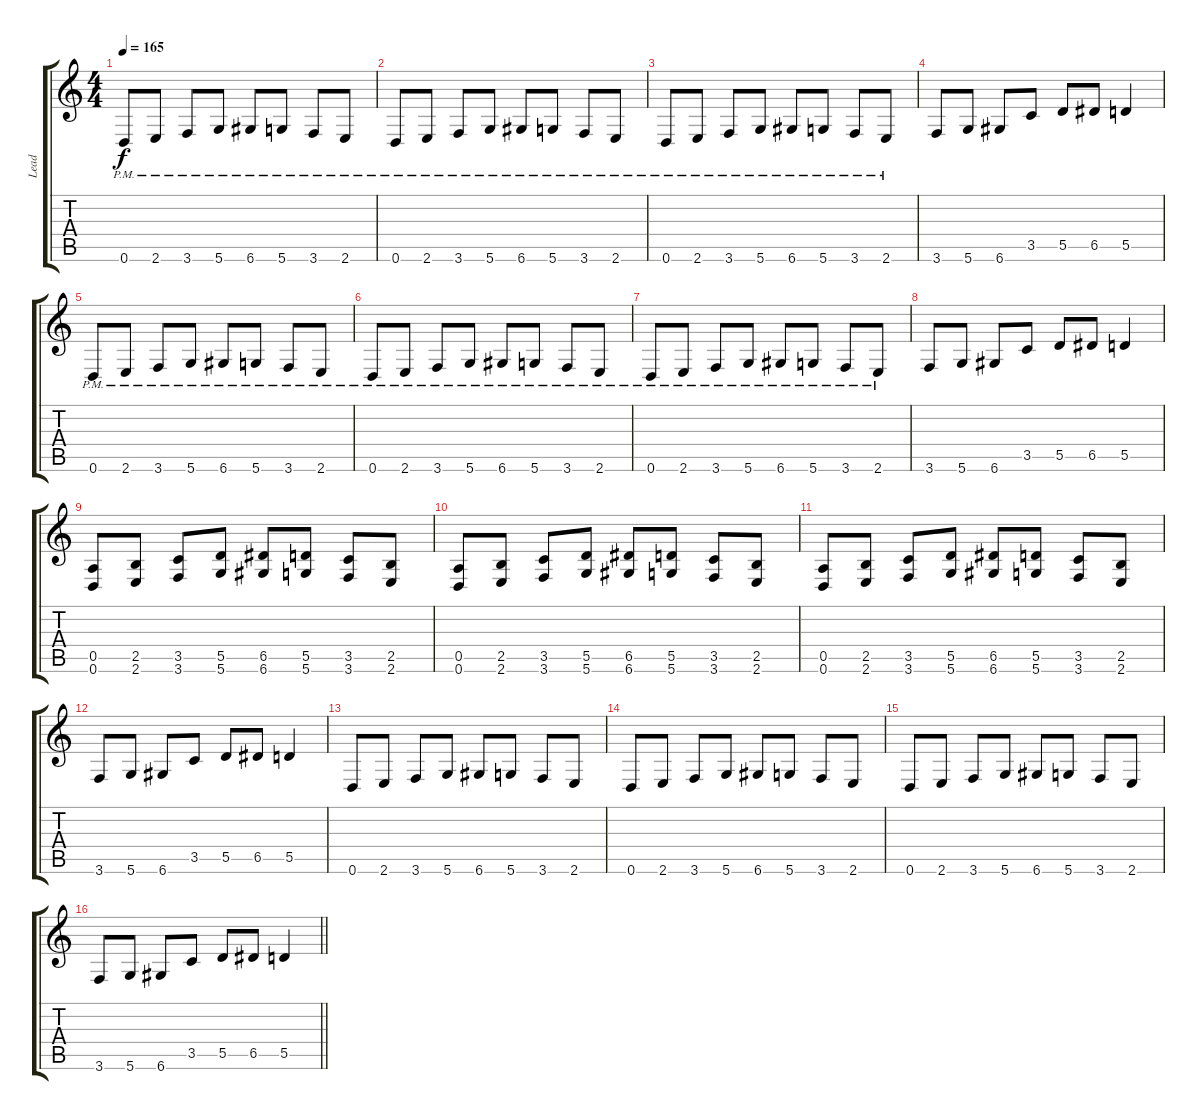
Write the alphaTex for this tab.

\track ("Lead" "Lead") {instrument distortionguitar}
\staff {score tabs}
\tuning (E4 B3 G3 D3 A2 D2) {hide}
\ts (4 4)
\tempo 165
\clef g2
\ks c
0.6{pm}.8{dy f} 2.6{pm}.8 3.6{pm}.8 5.6{pm}.8 6.6{pm}.8 5.6{pm}.8 3.6{pm}.8 2.6{pm}.8 |
0.6{pm}.8 2.6{pm}.8 3.6{pm}.8 5.6{pm}.8 6.6{pm}.8 5.6{pm}.8 3.6{pm}.8 2.6{pm}.8 |
0.6{pm}.8 2.6{pm}.8 3.6{pm}.8 5.6{pm}.8 6.6{pm}.8 5.6{pm}.8 3.6{pm}.8 2.6{pm}.8 |
3.6.8 5.6.8 6.6.8 3.5.8 5.5.8 6.5.8 5.5.4 |
0.6{pm}.8 2.6{pm}.8 3.6{pm}.8 5.6{pm}.8 6.6{pm}.8 5.6{pm}.8 3.6{pm}.8 2.6{pm}.8 |
0.6{pm}.8 2.6{pm}.8 3.6{pm}.8 5.6{pm}.8 6.6{pm}.8 5.6{pm}.8 3.6{pm}.8 2.6{pm}.8 |
0.6{pm}.8 2.6{pm}.8 3.6{pm}.8 5.6{pm}.8 6.6{pm}.8 5.6{pm}.8 3.6{pm}.8 2.6{pm}.8 |
3.6.8 5.6.8 6.6.8 3.5.8 5.5.8 6.5.8 5.5.4 |
(0.5 0.6).8 (2.5 2.6).8 (3.5 3.6).8 (5.5 5.6).8 (6.5 6.6).8 (5.5 5.6).8 (3.5 3.6).8 (2.5 2.6).8 |
(0.5 0.6).8 (2.5 2.6).8 (3.5 3.6).8 (5.5 5.6).8 (6.5 6.6).8 (5.5 5.6).8 (3.5 3.6).8 (2.5 2.6).8 |
(0.5 0.6).8 (2.5 2.6).8 (3.5 3.6).8 (5.5 5.6).8 (6.5 6.6).8 (5.5 5.6).8 (3.5 3.6).8 (2.5 2.6).8 |
3.6.8 5.6.8 6.6.8 3.5.8 5.5.8 6.5.8 5.5.4 |
0.6.8 2.6.8 3.6.8 5.6.8 6.6.8 5.6.8 3.6.8 2.6.8 |
0.6.8 2.6.8 3.6.8 5.6.8 6.6.8 5.6.8 3.6.8 2.6.8 |
0.6.8 2.6.8 3.6.8 5.6.8 6.6.8 5.6.8 3.6.8 2.6.8 |
\barLineRight lightlight
3.6.8 5.6.8 6.6.8 3.5.8 5.5.8 6.5.8 5.5.4
